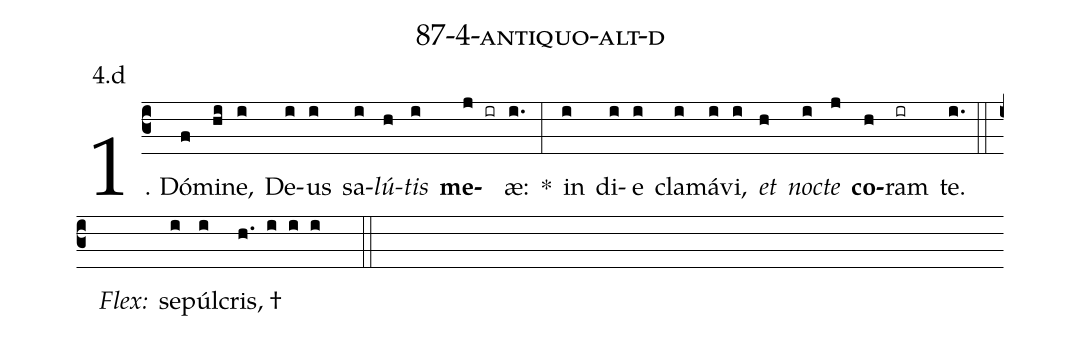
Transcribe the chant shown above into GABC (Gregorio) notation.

name: 87-4-antiquo-alt-d;
annotation: 4.d;
%%
(c3)1. Dó(f)mi(hi)ne,(i) De(i)us(i) sa(i)<i>lú</i>(h)<i>tis</i>(i) <b>me</b>(j ir)æ:(i.) *(:) in(i) di(i)e(i) cla(i)má(i)vi,(i) <i>et</i>(h) <i>noc</i>(i)<i>te</i>(j) <b>co</b>(h)ram(ir) te.(i.) (::)
<i>Flex:</i>()  se(i)púl(i)cris, †(h. i i i  ::)
